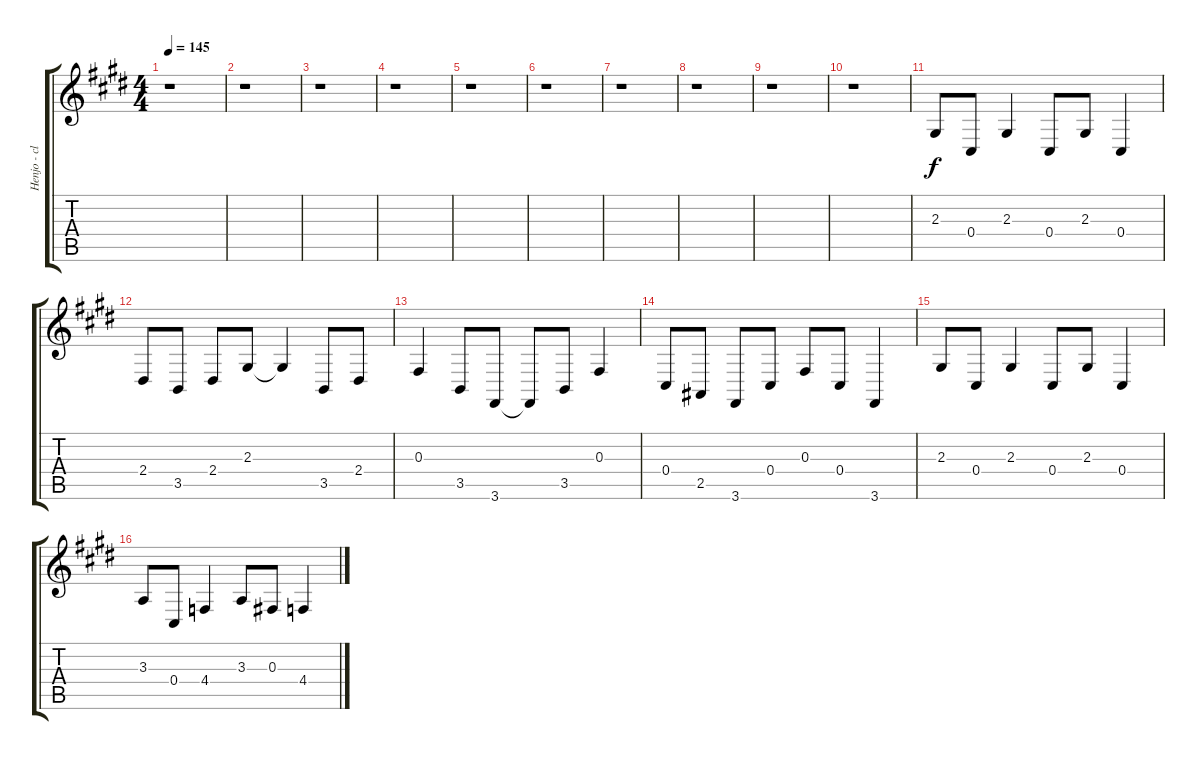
\track ("Henjo - clavier" "Henjo - cl") {instrument stringensemble1}
\staff {score tabs}
\tuning (Eb4 Bb3 Gb3 Db3 Ab2 Eb2) {hide}
\ts (4 4)
\tempo 145
\clef g2
\ks e
r.1{dy f} |
r.1 |
r.1 |
r.1 |
r.1 |
r.1 |
r.1 |
r.1 |
r.1 |
r.1 |
2.3.8 0.4.8 2.3.4 0.4.8 2.3.8 0.4.4 |
2.4.8 3.5.8 2.4.8 2.3.8 2.3{t}.4 3.5.8 2.4.8 |
0.3.4 3.5.8 3.6.8 3.6{t}.8 3.5.8 0.3.4 |
0.4.8 2.5.8 3.6.8 0.4.8 0.3.8 0.4.8 3.6.4 |
2.3.8 0.4.8 2.3.4 0.4.8 2.3.8 0.4.4 |
3.3.8 0.4.8 4.4.4 3.3.8 0.3.8 4.4.4
